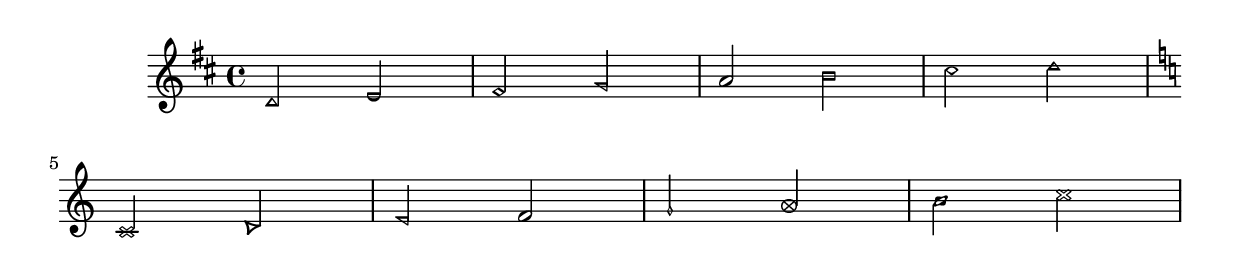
%% Do not edit this file; it is automatically
%% generated from LSR http://lsr.dsi.unimi.it
%% This file is in the public domain.
\version "2.13.16"

\header {
  lsrtags = "pitches, editorial-annotations"

%% Translation of GIT committish: 00ef2ac3dd16e21c9ffdffaa4d6d043a3f1a76e6
  doctitlees = "Aplicar estilos de cabeza según la nota de la escala"
  texidoces = "
La propiedad @code{shapeNoteStyles} se puede usar para definir varios
estilos de cabezas de nota para cada grado de la escala (según esté
establecido por la armadura o por la propiedad @code{tonic}).  Esta
propiedad requiere un conjunto de símbolos, que pueden ser puramente
arbitrarios (se permiten expresiones geométricas como @code{triangle},
triángulo, @code{cross}, aspas, y @code{xcircle}, círculo con aspas) o
basados en una antigua tradición americana de grabado (ciertos nombres
de nota latinos trambién se permiten).

Dicho esto, para imitar antiguos cancioneros americanos, existen varios
estilos predefinidos de cabezas de nota disponibles a través de
instrucciones de abreviatura como @code{\\aikenHeads} o
@code{\\sacredHarpHeads}.

Este ejemplo muestra distintas formas de obtener cabezas de notas con forma,
y muestra la capacidad de transportar una melodía sin perder la
correspondencia entre las funciones armónicas y los estilos de cabezas de
nota.

"


%% Translation of GIT committish: d96023d8792c8af202c7cb8508010c0d3648899d
  doctitlede = "Notenkopfstile basierend auf der Tonleiterstufe erstellen"
  texidocde = "
Die @code{shapeNoteStyles}-(NotenFormenStile)-Eigenschaft kann benutzt
werden, um verschiedene Notenstile für jeden Schritt der Tonleiter
zu definieren (vorgegeben von der Tonart oder der @qq{tonic}
(Tonika)-Eigneschaft.  Diese Eigenschaft braucht eine Anzahl von Symbolen,
welche beliebig sein können (geometrische Ausdrücke wie @code{triangle}
(Dreieck), @code{cross} (Kreuz) und @code{xcircle} (X-Kreis) sind erlaubt)
oder basierend auf einer alten amerikanischen Notensatztradition (einige
lateinische Notenbezeichnungen sind auch erlaubt).

Um alte amerikanische Liederbücher zu imitieren, gibt es einige
vordefinierte Notenstile wie etwa @code{\\aikenHeads} (im Stil von Aiken)
oder @code{\\sacredHarpHeads} (im Stil der Sacred Harp-Tradition).

Dieses Beispiel zeigt, wie man unterschiedlich geformte Noten erhält und
eine Melodie transponieren kann, ohne dass das Verhältnis zwischen den
harmonischen Funktionen und dem Notenstil verloren geht.

"

%% Translation of GIT committish: 59968a089729d7400f8ece38d5bc98dbb3656a2b
  texidocfr = "
La propriété @code{shapeNoteStyles} permet d'affecter un profil
particulier à chaque degré de la gamme -- à partir de l'armure ou
de la propriété @code{tonic}.  Ses valeurs sont constituées d'une liste 
de symboles, qu'il s'agisse de formes géométriques (@code{triangle},
@code{cross}, ou @code{xcircle}) ou basés sur la tradition des graveurs
américains (avec quelques noms de note latins).

LilyPond dispose de deux raccourcis, @code{\aikenHeads} et
@code{\sacredHarpHeads}, permettant de reproduire déanciens recueils de
chansons américaines. 

L'exemple suivant montre plusieurs manières de profiler les têtes de
note, ainsi que la capacité de trnsposer tout en respectant la fonction
harmonique de chaque note dans la gamme. 

"
  doctitlefr = "Profilage des notes selon leur degré dans la gamme"


  texidoc = "
The @code{shapeNoteStyles} property can be used to define various note
head styles for each step of the scale (as set by the key signature or
the @code{tonic} property). This property requires a set of symbols,
which can be purely arbitrary (geometrical expressions such as
@code{triangle}, @code{cross}, and @code{xcircle} are allowed) or based
on old American engraving tradition (some latin note names are also
allowed).

That said, to imitate old American song books, there are several
predefined note head styles available through shortcut commands such as
@code{\\aikenHeads} or @code{\\sacredHarpHeads}.

This example shows different ways to obtain shape note heads, and
demonstrates the ability to transpose a melody without losing the
correspondence between harmonic functions and note head styles.

"
  doctitle = "Applying note head styles depending on the step of the scale"
} % begin verbatim

fragment = {
  \key c \major
  c2 d
  e2 f
  g2 a
  b2 c
}

\new Staff {
  \transpose c d
  \relative c' {
    \set shapeNoteStyles = #'#(do re mi fa
                               #f la ti)
    \fragment
  }

  \break

  \relative c' {
    \set shapeNoteStyles = #'#(cross triangle fa #f
                               mensural xcircle diamond)
    \fragment
  }
}

